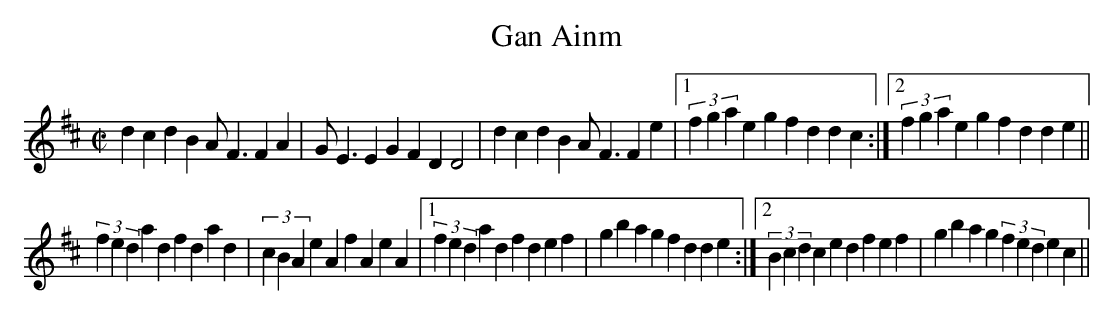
X:1
T:Gan Ainm
M:C|
L:1/4
K:D
dc dB A<F FA|G<E EG FD D2|dc dB A<F Fe|\
[1 (3fga eg fd dc:|2 (3fga eg fd de||!
(3fed ad fd ad|(3cBA eA fA eA|\
[1 (3fed ad fd ef|gb ag fd de:|[2 (3Bcd ce df ef|gb ag (3fed ec||!
